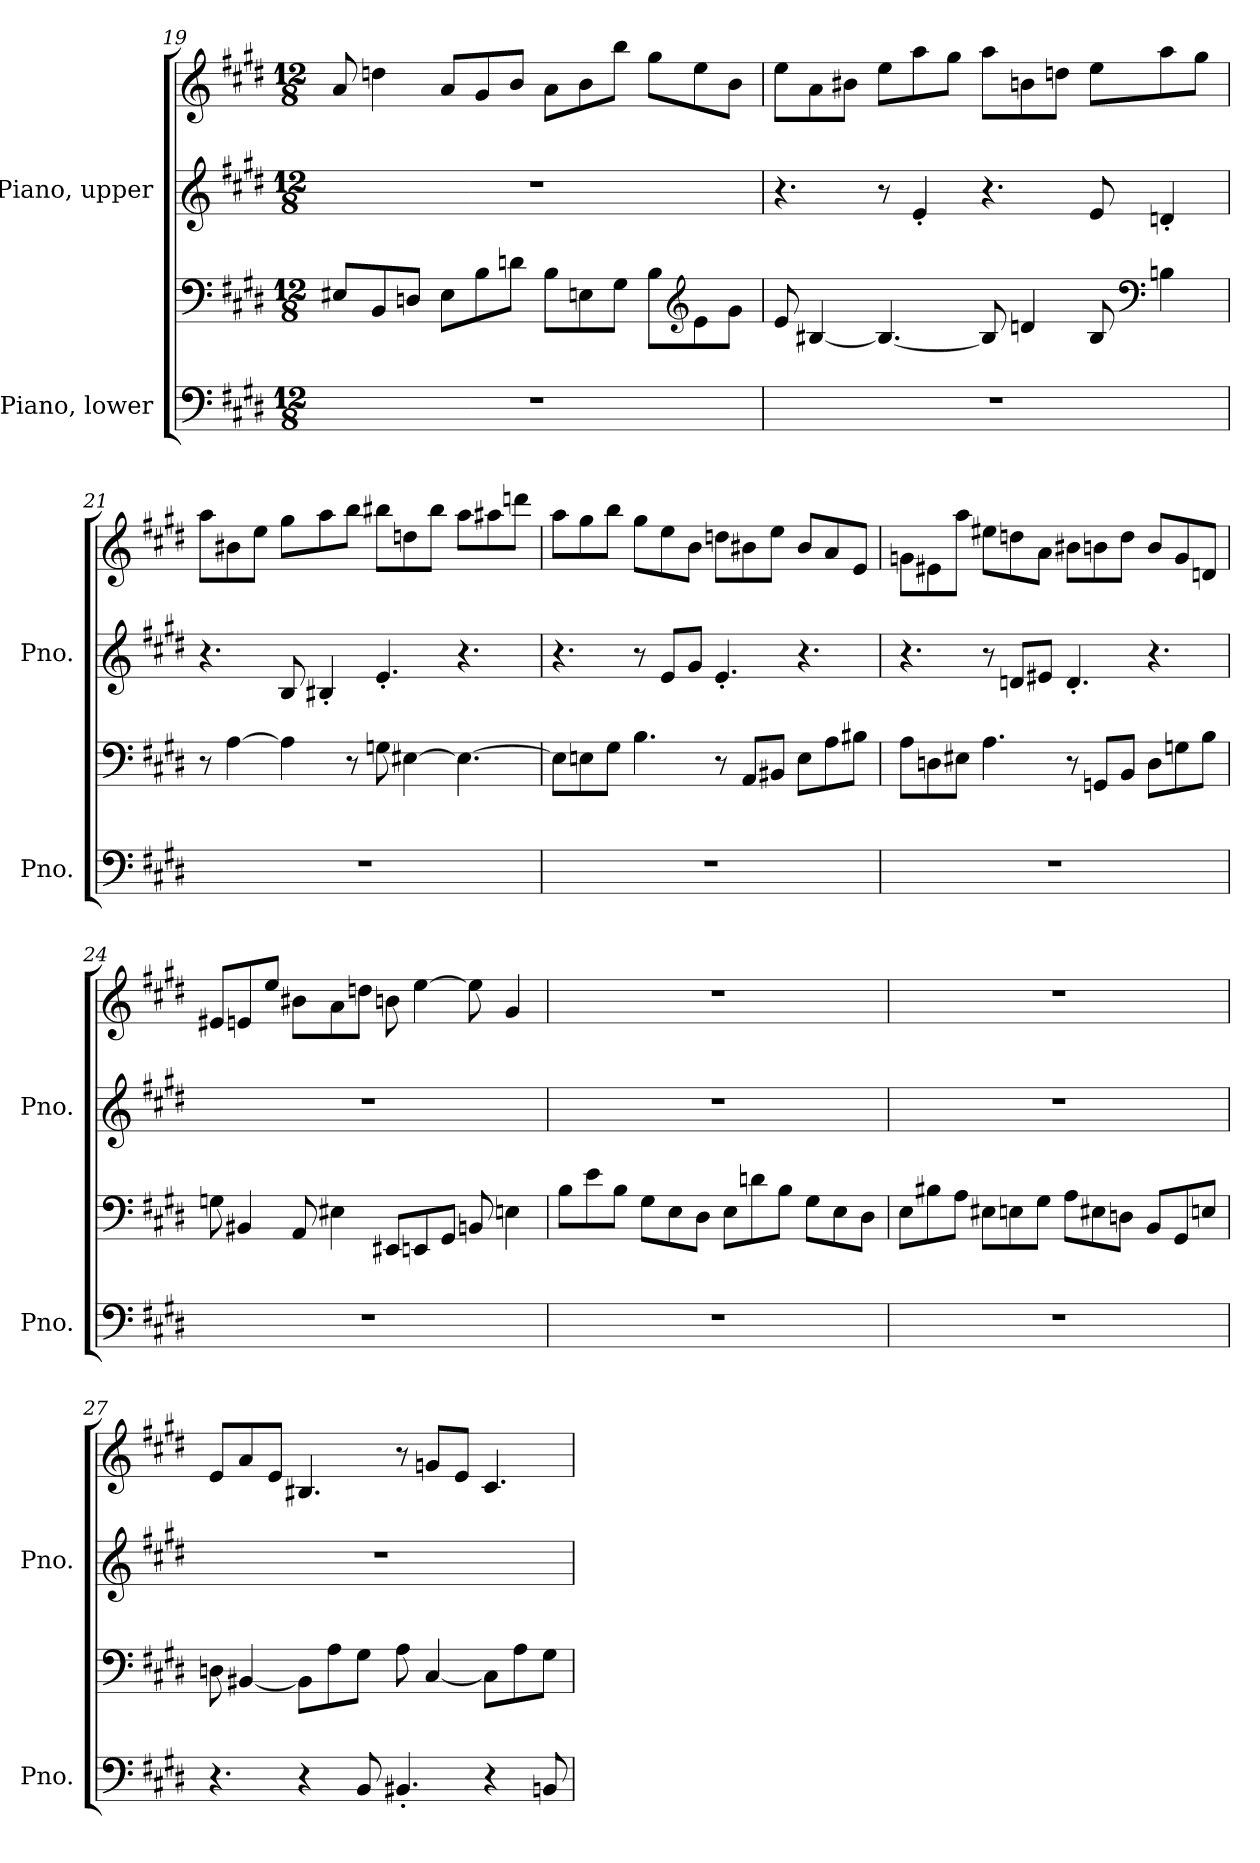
**kern	**kern	**kern	**kern
*part2	*part2	*part1	*part1
*staff4	*staff3	*staff2	*staff1
*I"Piano, lower	*	*I"Piano, upper	*
*I'Pno.	*	*I'Pno.	*
*clefF4	*clefF4	*clefG2	*clefG2
*k[f#c#g#d#]	*k[f#c#g#d#]	*k[f#c#g#d#]	*k[f#c#g#d#]
*M12/8	*M12/8	*M12/8	*M12/8
=19	=19	=19	=19
1.r	8E#X/L	1.r	8a/
.	8BB/	.	4ddn\
.	8Dn/J	.	.
.	8E#\L	.	8a/L
.	8B\	.	8g#/
.	8dn\J	.	8b/J
.	8B\L	.	8a\L
.	8En\	.	8b\
.	8G#\J	.	8bb\J
.	8B\L	.	8gg#\L
*	*clefG2	*	*
.	8e\	.	8ee\
.	8g#\J	.	8b\J
!!LO:LB:g=z
=20	=20	=20	=20
1.r	8e/	4.r	8ee\L
.	[4B#X/	.	8a\
.	.	.	8b#X\J
.	4.B#/_	8r	8ee\L
.	.	4e'/	8aa\
.	.	.	8gg#\J
.	8B#/]	4.r	8aa\L
.	4dn/	.	8bn\
.	.	.	8ddn\J
.	8B#/	8e/	8ee\L
*	*clefF4	*	*
.	4Bn\	4dn'/	8aa\
.	.	.	8gg#\J
=21	=21	=21	=21
1.r	8r	4.r	8aa\L
.	[4A\	.	8b#X\
.	.	.	8ee\J
.	4A\]	8B/	8gg#\L
.	.	4B#X'/	8aa\
.	8r	.	8bb\J
.	8Gn\	4.e'/	8bb#X\L
.	[4E#X\	.	8ddn\
.	.	.	8bb#\J
.	4.E#\_	4.r	8aa\L
.	.	.	8aa#X\
.	.	.	8dddn\J
!!LO:LB:g=z
=22	=22	=22	=22
1.r	8E#\L]	4.r	8aa\L
.	8En\	.	8gg#\
.	8G#\J	.	8bb\J
.	4.B\	8r	8gg#\L
.	.	8e/L	8ee\
.	.	8g#/J	8b\J
.	8r	4.e'/	8ddn\L
.	8AA/L	.	8b#X\
.	8BB#X/J	.	8ee\J
.	8E\L	4.r	8b#/L
.	8A\	.	8a/
.	8B#X\J	.	8e/J
=23	=23	=23	=23
1.r	8A\L	4.r	8gn\L
.	8Dn\	.	8e#X\
.	8E#X\J	.	8aa\J
.	4.A\	8r	8ee#X\L
.	.	8dn/L	8ddn\
.	.	8e#X/J	8a\J
.	8r	4.d'/	8b#X\L
.	8GGn/L	.	8bn\
.	8BB/J	.	8dd\J
.	8D\L	4.r	8b/L
.	8Gn\	.	8g/
.	8B\J	.	8dn/J
!!LO:PB:g=z
=24	=24	=24	=24
1.r	8Gn\	1.r	8e#X/L
.	4BB#X/	.	8en/
.	.	.	8ee/J
.	8AA/	.	8b#X\L
.	4E#X\	.	8a\
.	.	.	8ddn\J
.	8EE#X/L	.	8bn\
.	8EEn/	.	[4ee\
.	8GG#/J	.	.
.	8BBn/	.	8ee\]
.	4En\	.	4g#/
=25	=25	=25	=25
1.r	8B\L	1.r	1.r
.	8e\	.	.
.	8B\J	.	.
.	8G#\L	.	.
.	8E\	.	.
.	8D#\J	.	.
.	8E\L	.	.
.	8dn\	.	.
.	8B\J	.	.
.	8G#\L	.	.
.	8E\	.	.
.	8D#\J	.	.
!!LO:LB:g=z
=26	=26	=26	=26
1.r	8E\L	1.r	1.r
.	8B#X\	.	.
.	8A\J	.	.
.	8E#X\L	.	.
.	8En\	.	.
.	8G#\J	.	.
.	8A\L	.	.
.	8E#X\	.	.
.	8Dn\J	.	.
.	8BB/L	.	.
.	8GG#/	.	.
.	8En/J	.	.
=27	=27	=27	=27
4.r	8Dn\	1.r	8e/L
.	[4BB#X/	.	8a/
.	.	.	8e/J
4r	8BB#\L]	.	4.B#X/
.	8A\	.	.
8BB/	8G#\J	.	.
4.BB#X'/	8A\	.	8r
.	[4C#/	.	8gn/L
.	.	.	8e/J
4r	8C#\L]	.	4.c#/
.	8A\	.	.
8BBn/	8G#\J	.	.
=	=	=	=
*-	*-	*-	*-
